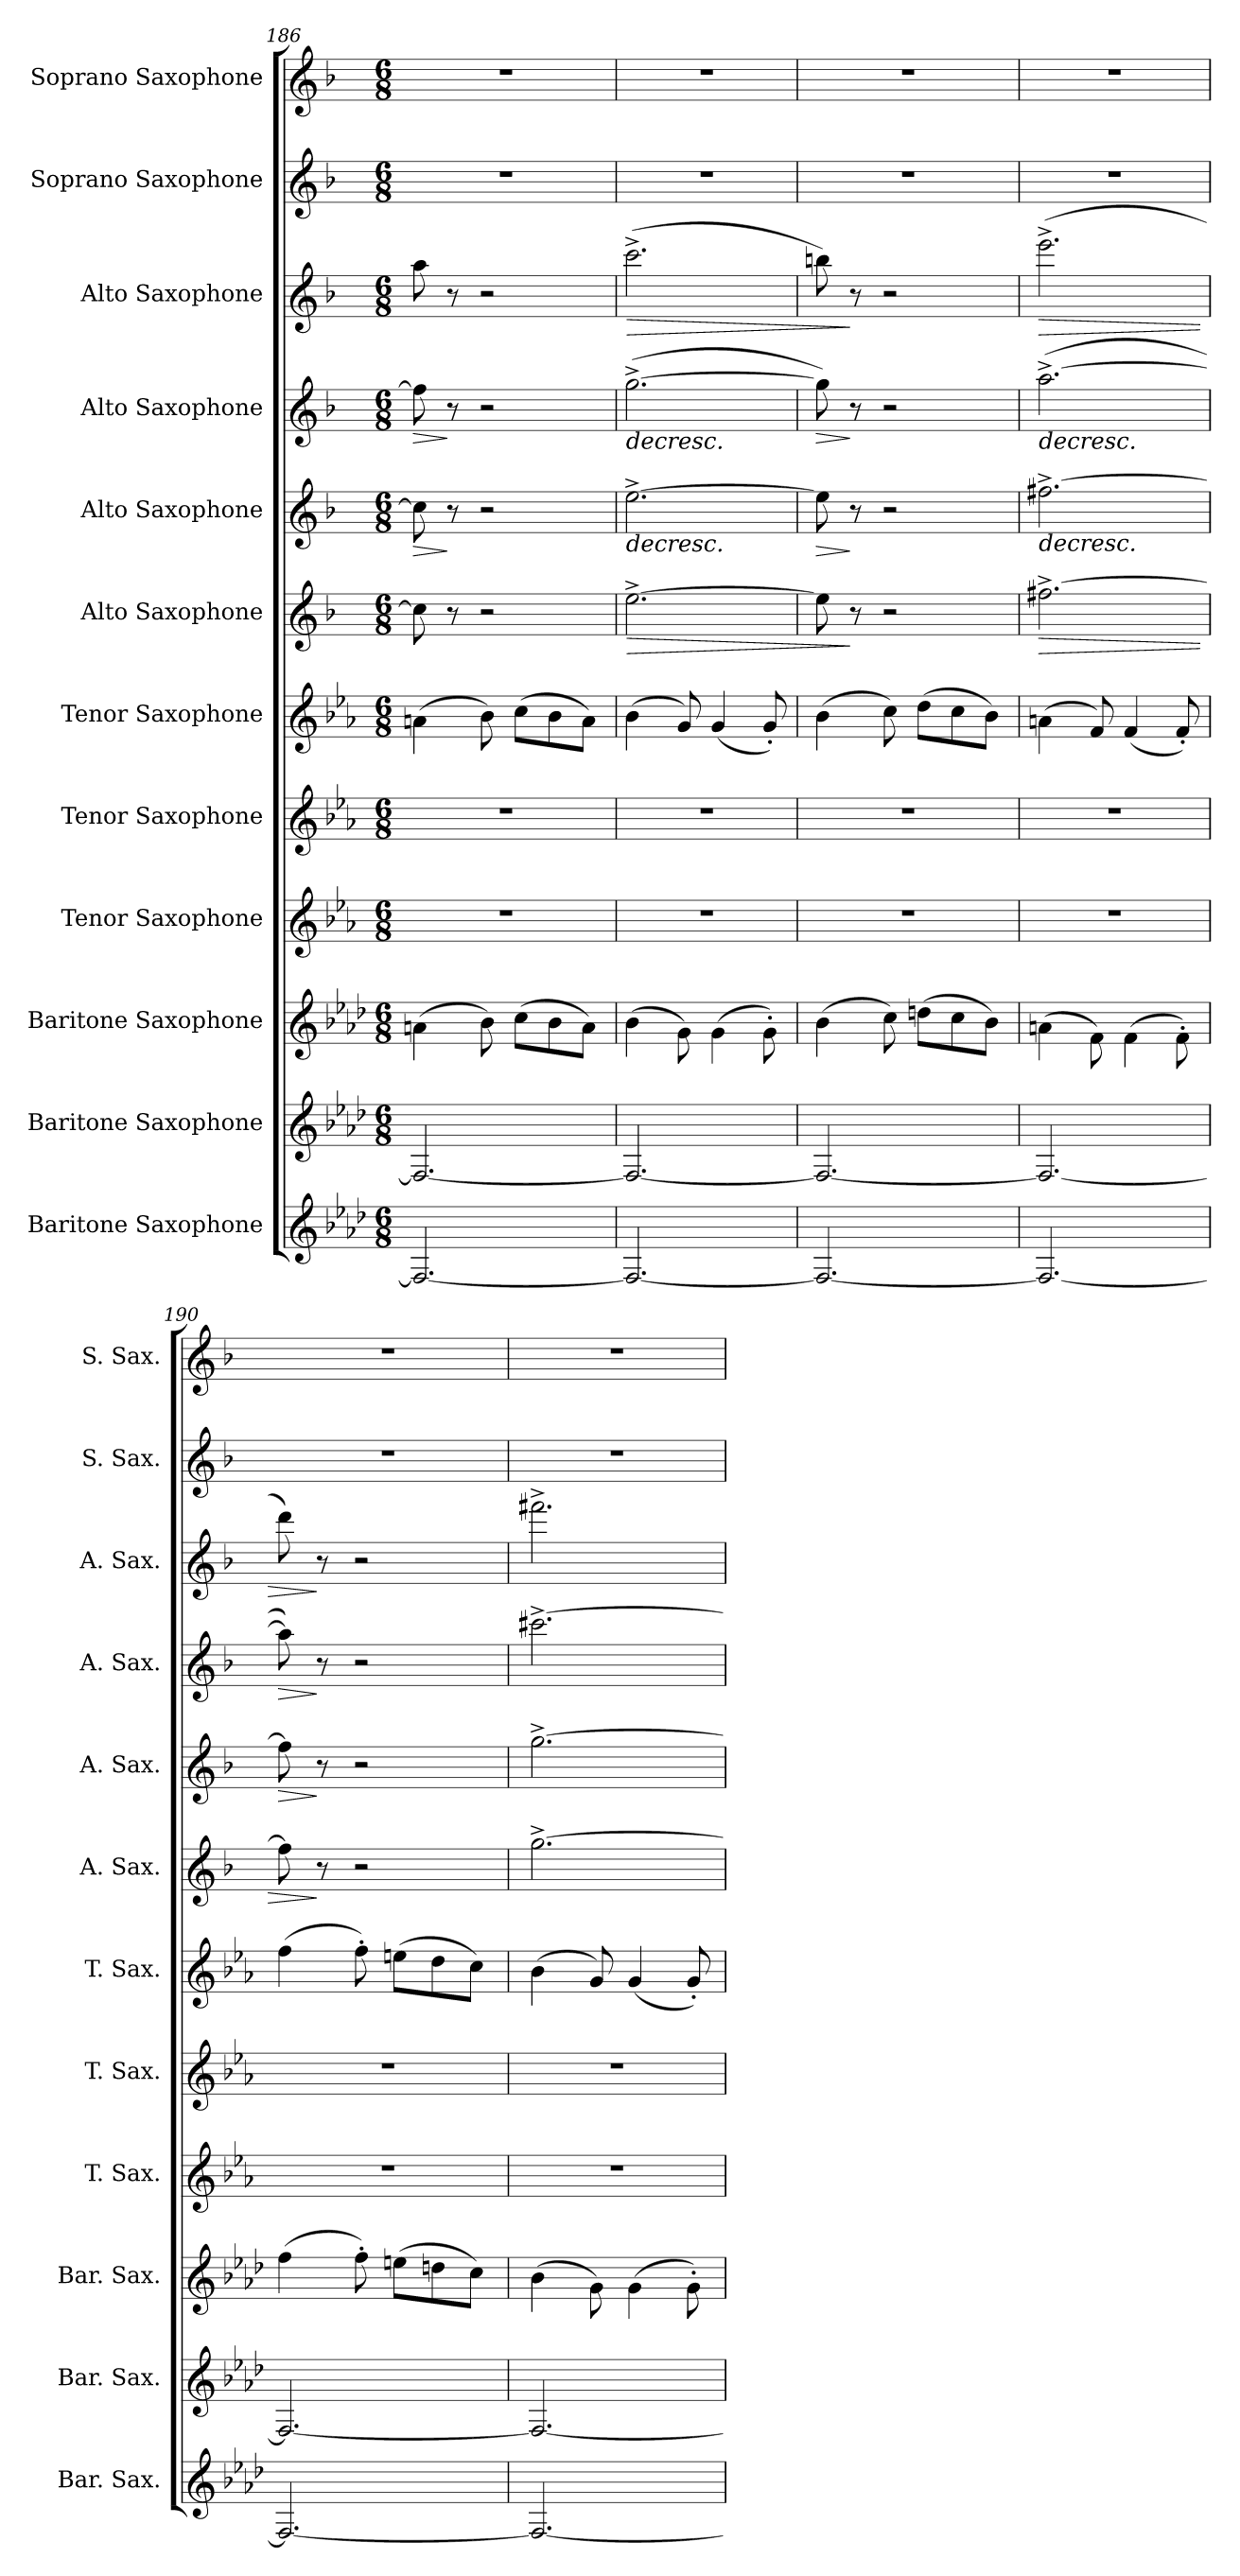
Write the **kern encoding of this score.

**kern	**kern	**kern	**kern	**kern	**kern	**kern	**dynam	**kern	**dynam	**kern	**dynam	**kern	**dynam	**kern	**kern
*part12	*part11	*part10	*part9	*part8	*part7	*part6	*part6	*part5	*part5	*part4	*part4	*part3	*part3	*part2	*part1
*staff12	*staff11	*staff10	*staff9	*staff8	*staff7	*staff6	*staff6	*staff5	*staff5	*staff4	*staff4	*staff3	*staff3	*staff2	*staff1
*I"Baritone Saxophone	*I"Baritone Saxophone	*I"Baritone Saxophone	*I"Tenor Saxophone	*I"Tenor Saxophone	*I"Tenor Saxophone	*I"Alto Saxophone	*	*I"Alto Saxophone	*	*I"Alto Saxophone	*	*I"Alto Saxophone	*	*I"Soprano Saxophone	*I"Soprano Saxophone
*I'Bar. Sax.	*I'Bar. Sax.	*I'Bar. Sax.	*I'T. Sax.	*I'T. Sax.	*I'T. Sax.	*I'A. Sax.	*	*I'A. Sax.	*	*I'A. Sax.	*	*I'A. Sax.	*	*I'S. Sax.	*I'S. Sax.
*clefG2	*clefG2	*clefG2	*clefG2	*clefG2	*clefG2	*clefG2	*	*clefG2	*	*clefG2	*	*clefG2	*	*clefG2	*clefG2
*ITrd12c21	*ITrd12c21	*ITrd12c21	*ITrd8c14	*ITrd8c14	*ITrd8c14	*ITrd5c9	*	*ITrd5c9	*	*ITrd5c9	*	*ITrd5c9	*	*ITrd1c2	*ITrd1c2
*k[b-e-a-d-]	*k[b-e-a-d-]	*k[b-e-a-d-]	*k[b-e-a-]	*k[b-e-a-]	*k[b-e-a-]	*k[b-e-a-d-]	*	*k[b-e-a-d-]	*	*k[b-e-a-d-]	*	*k[b-e-a-d-]	*	*k[b-e-a-]	*k[b-e-a-]
*M6/8	*M6/8	*M6/8	*M6/8	*M6/8	*M6/8	*M6/8	*	*M6/8	*	*M6/8	*	*M6/8	*	*M6/8	*M6/8
=186	=186	=186	=186	=186	=186	=186	=186	=186	=186	=186	=186	=186	=186	=186	=186
!	!	!	!	!	!	!	!	!	!LO:HP:b	!	!LO:HP:b	!	!	!	!
2.FF/_	2.FF/_	(4An\	2.r	2.r	(4An\	8e-\]	.	8e-\]	>	8a\]	>	8cc\	.	2.r	2.r
.	.	.	.	.	.	8r	.	8r	]	8r	]	8r	.	.	.
.	.	8B-\)	.	.	8B-\)	2r	.	2r	.	2r	.	2r	.	.	.
.	.	(8c\L	.	.	(8c\L	.	.	.	.	.	.	.	.	.	.
.	.	8B-\	.	.	8B-\	.	.	.	.	.	.	.	.	.	.
.	.	8A\J)	.	.	8A\J)	.	.	.	.	.	.	.	.	.	.
=187	=187	=187	=187	=187	=187	=187	=187	=187	=187	=187	=187	=187	=187	=187	=187
!	!	!	!	!	!	!	!LO:HP:b	!	!LO:HP:b	!	!LO:HP:b	!	!LO:HP:b	!	!
2.FF/_	2.FF/_	(4B-\	2.r	2.r	(4B-\	[2.g^\	>	[2.g^\	>	([2.b-^\	>	(2.ee-^\	>	2.r	2.r
.	.	8G\)	.	.	8G/)	.	.	.	.	.	.	.	.	.	.
.	.	(4G\	.	.	(4G/	.	.	.	.	.	.	.	.	.	.
.	.	8G'\)	.	.	8G'/)	.	.	.	.	.	.	.	.	.	.
=188	=188	=188	=188	=188	=188	=188	=188	=188	=188	=188	=188	=188	=188	=188	=188
!	!	!	!	!	!	!	!	!	!LO:HP:b	!	!LO:HP:b	!	!	!	!
2.FF/_	2.FF/_	(4B-\	2.r	2.r	(4B-\	8g\]	.	8g\]	>	8b-\])	>	8ddn\)	.	2.r	2.r
.	.	.	.	.	.	8r	]	8r	] ]	8r	] ]	8r	]	.	.
.	.	8c\)	.	.	8c\)	2r	.	2r	.	2r	.	2r	.	.	.
.	.	(8dn\L	.	.	(8d\L	.	.	.	.	.	.	.	.	.	.
.	.	8c\	.	.	8c\	.	.	.	.	.	.	.	.	.	.
.	.	8B-\J)	.	.	8B-\J)	.	.	.	.	.	.	.	.	.	.
=189	=189	=189	=189	=189	=189	=189	=189	=189	=189	=189	=189	=189	=189	=189	=189
!	!	!	!	!	!	!	!LO:HP:b	!	!LO:HP:b	!	!LO:HP:b	!	!LO:HP:b	!	!
2.FF/_	2.FF/_	(4An\	2.r	2.r	(4An\	[2.an^\	>	[2.an^\	>	([2.cc^\	>	(2.gg^\	>	2.r	2.r
.	.	8F\)	.	.	8F/)	.	.	.	.	.	.	.	.	.	.
.	.	(4F\	.	.	(4F/	.	.	.	.	.	.	.	.	.	.
.	.	8F'\)	.	.	8F'/)	.	.	.	.	.	.	.	.	.	.
!!LO:PB:g=z
=190	=190	=190	=190	=190	=190	=190	=190	=190	=190	=190	=190	=190	=190	=190	=190
!	!	!	!	!	!	!	!	!	!LO:HP:b	!	!LO:HP:b	!	!	!	!
2.FF/_	2.FF/_	(4f\	2.r	2.r	(4f\	8a\]	.	8a\]	>	8cc\])	>	8ff\)	.	2.r	2.r
.	.	.	.	.	.	8r	]	8r	] ]	8r	] ]	8r	]	.	.
.	.	8f'\)	.	.	8f'\)	2r	.	2r	.	2r	.	2r	.	.	.
.	.	(8en\L	.	.	(8en\L	.	.	.	.	.	.	.	.	.	.
.	.	8dn\	.	.	8d\	.	.	.	.	.	.	.	.	.	.
.	.	8c\J)	.	.	8c\J)	.	.	.	.	.	.	.	.	.	.
=191	=191	=191	=191	=191	=191	=191	=191	=191	=191	=191	=191	=191	=191	=191	=191
2.FF/_	2.FF/_	(4B-\	2.r	2.r	(4B-\	[2.b-^\	.	[2.b-^\	.	[2.een^\	.	2.aan^\	.	2.r	2.r
.	.	8G\)	.	.	8G/)	.	.	.	.	.	.	.	.	.	.
.	.	(4G\	.	.	(4G/	.	.	.	.	.	.	.	.	.	.
.	.	8G'\)	.	.	8G'/)	.	.	.	.	.	.	.	.	.	.
=	=	=	=	=	=	=	=	=	=	=	=	=	=	=	=
*-	*-	*-	*-	*-	*-	*-	*-	*-	*-	*-	*-	*-	*-	*-	*-
